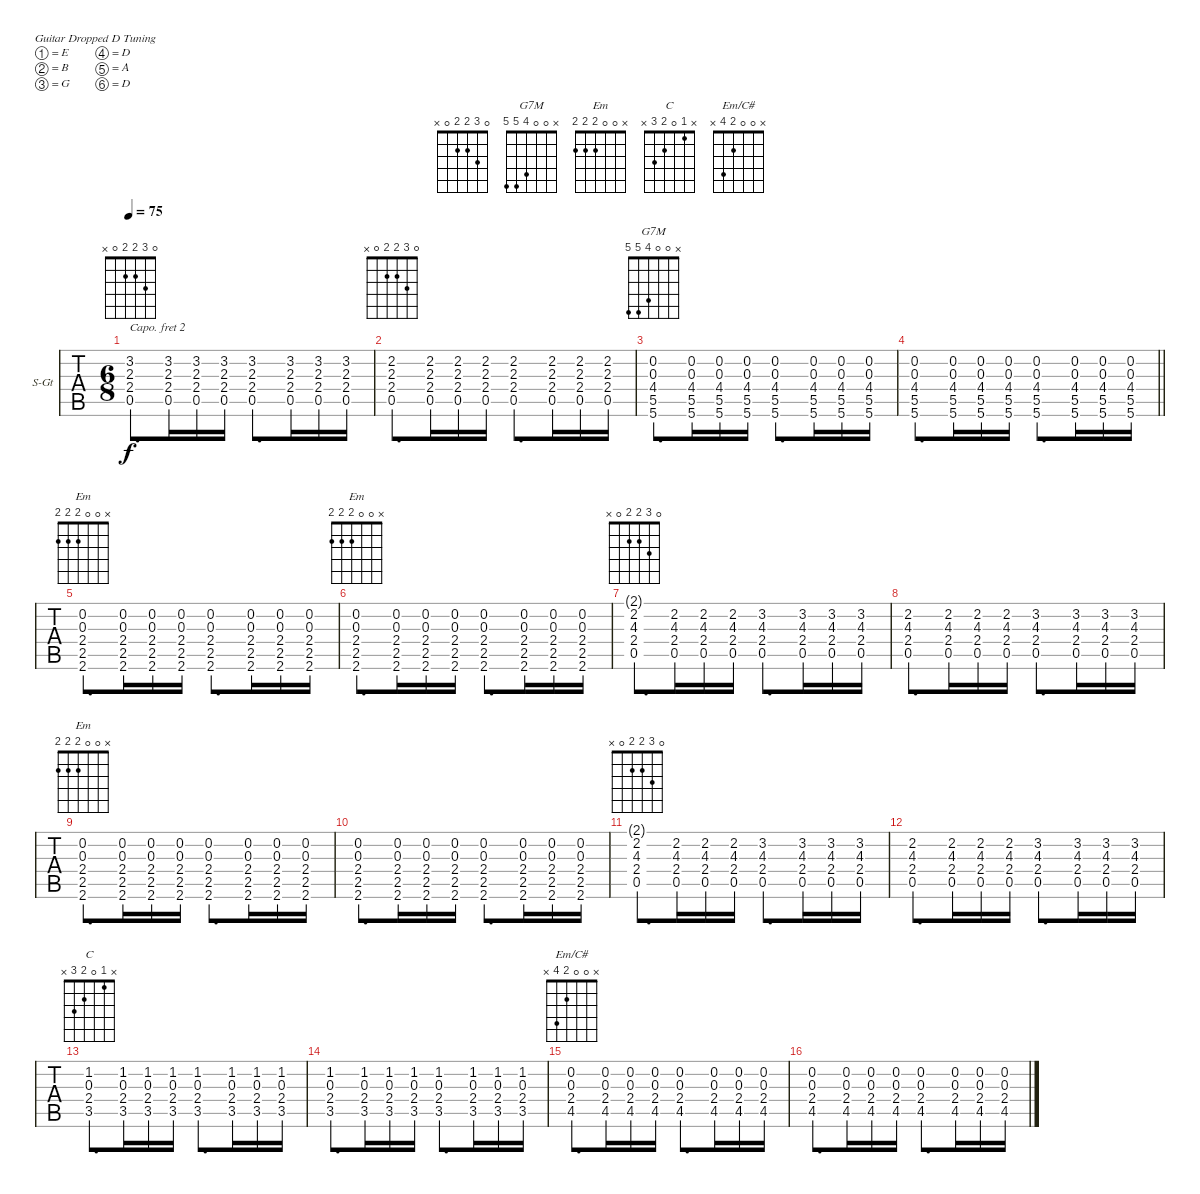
\bracketExtendMode groupsimilarinstruments
\firstSystemTrackNameOrientation horizontal
\otherSystemsTrackNameOrientation horizontal
\chordDiagramsInScore
\track ("Spoor 1" "S-Gt") {instrument acousticguitarsteel}
\staff {tabs}
\capo 2
\tuning (E4 B3 G3 D3 A2 D2)
\chord ("" 0 2 2 2 0 x)
\chord ("G7M" x 0 0 4 5 5)
\chord ("" 0 2 4 2 0 x)
\chord ("" 0 3 2 2 0 x)
\chord ("Em" x 0 0 2 2 2)
\chord ("C" x 1 0 2 3 x)
\chord ("Em/C#" x 0 0 2 4 x)
\ts (6 8)
\tempo 75
\clef g2
\ks c
(3.2 2.3 2.4 0.5).8{d ch "" dy f} (3.2 2.3 2.4 0.5).16 (3.2 2.3 2.4 0.5).16 (3.2 2.3 2.4 0.5).16 (3.2 2.3 2.4 0.5).8{d} (3.2 2.3 2.4 0.5).16 (3.2 2.3 2.4 0.5).16 (3.2 2.3 2.4 0.5).16 |
(2.2 2.3 2.4 0.5).8{d ch ""} (2.2 2.3 2.4 0.5).16 (2.2 2.3 2.4 0.5).16 (2.2 2.3 2.4 0.5).16 (2.2 2.3 2.4 0.5).8{d} (2.2 2.3 2.4 0.5).16 (2.2 2.3 2.4 0.5).16 (2.2 2.3 2.4 0.5).16 |
(0.2 0.3 4.4 5.5 5.6).8{d ch "G7M"} (0.2 0.3 4.4 5.5 5.6).16 (0.2 0.3 4.4 5.5 5.6).16 (0.2 0.3 4.4 5.5 5.6).16 (0.2 0.3 4.4 5.5 5.6).8{d} (0.2 0.3 4.4 5.5 5.6).16 (0.2 0.3 4.4 5.5 5.6).16 (0.2 0.3 4.4 5.5 5.6).16 |
\barLineRight lightlight
(0.2 0.3 4.4 5.5 5.6).8{d} (0.2 0.3 4.4 5.5 5.6).16 (0.2 0.3 4.4 5.5 5.6).16 (0.2 0.3 4.4 5.5 5.6).16 (0.2 0.3 4.4 5.5 5.6).8{d} (0.2 0.3 4.4 5.5 5.6).16 (0.2 0.3 4.4 5.5 5.6).16 (0.2 0.3 4.4 5.5 5.6).16 |
(0.2 0.3 2.4 2.5 2.6).8{d ch "Em"} (0.2 0.3 2.4 2.5 2.6).16 (0.2 0.3 2.4 2.5 2.6).16 (0.2 0.3 2.4 2.5 2.6).16 (0.2 0.3 2.4 2.5 2.6).8{d} (0.2 0.3 2.4 2.5 2.6).16 (0.2 0.3 2.4 2.5 2.6).16 (0.2 0.3 2.4 2.5 2.6).16 |
(0.2 0.3 2.4 2.5 2.6).8{d ch "Em"} (0.2 0.3 2.4 2.5 2.6).16 (0.2 0.3 2.4 2.5 2.6).16 (0.2 0.3 2.4 2.5 2.6).16 (0.2 0.3 2.4 2.5 2.6).8{d} (0.2 0.3 2.4 2.5 2.6).16 (0.2 0.3 2.4 2.5 2.6).16 (0.2 0.3 2.4 2.5 2.6).16 |
(2.1{g} 2.2 4.3 2.4 0.5).8{d ch ""} (2.2 4.3 2.4 0.5).16 (2.2 4.3 2.4 0.5).16 (2.2 4.3 2.4 0.5).16 (3.2 4.3 2.4 0.5).8{d} (3.2 4.3 2.4 0.5).16 (3.2 4.3 2.4 0.5).16 (3.2 4.3 2.4 0.5).16 |
(2.2 4.3 2.4 0.5).8{d} (2.2 4.3 2.4 0.5).16 (2.2 4.3 2.4 0.5).16 (2.2 4.3 2.4 0.5).16 (3.2 4.3 2.4 0.5).8{d} (3.2 4.3 2.4 0.5).16 (3.2 4.3 2.4 0.5).16 (3.2 4.3 2.4 0.5).16 |
(0.2 0.3 2.4 2.5 2.6).8{d ch "Em"} (0.2 0.3 2.4 2.5 2.6).16 (0.2 0.3 2.4 2.5 2.6).16 (0.2 0.3 2.4 2.5 2.6).16 (0.2 0.3 2.4 2.5 2.6).8{d} (0.2 0.3 2.4 2.5 2.6).16 (0.2 0.3 2.4 2.5 2.6).16 (0.2 0.3 2.4 2.5 2.6).16 |
(0.2 0.3 2.4 2.5 2.6).8{d} (0.2 0.3 2.4 2.5 2.6).16 (0.2 0.3 2.4 2.5 2.6).16 (0.2 0.3 2.4 2.5 2.6).16 (0.2 0.3 2.4 2.5 2.6).8{d} (0.2 0.3 2.4 2.5 2.6).16 (0.2 0.3 2.4 2.5 2.6).16 (0.2 0.3 2.4 2.5 2.6).16 |
(2.1{g} 2.2 4.3 2.4 0.5).8{d ch ""} (2.2 4.3 2.4 0.5).16 (2.2 4.3 2.4 0.5).16 (2.2 4.3 2.4 0.5).16 (3.2 4.3 2.4 0.5).8{d} (3.2 4.3 2.4 0.5).16 (3.2 4.3 2.4 0.5).16 (3.2 4.3 2.4 0.5).16 |
(2.2 4.3 2.4 0.5).8{d} (2.2 4.3 2.4 0.5).16 (2.2 4.3 2.4 0.5).16 (2.2 4.3 2.4 0.5).16 (3.2 4.3 2.4 0.5).8{d} (3.2 4.3 2.4 0.5).16 (3.2 4.3 2.4 0.5).16 (3.2 4.3 2.4 0.5).16 |
(1.2 0.3 2.4 3.5).8{d ch "C"} (1.2 0.3 2.4 3.5).16 (1.2 0.3 2.4 3.5).16 (1.2 0.3 2.4 3.5).16 (1.2 0.3 2.4 3.5).8{d} (1.2 0.3 2.4 3.5).16 (1.2 0.3 2.4 3.5).16 (1.2 0.3 2.4 3.5).16 |
(1.2 0.3 2.4 3.5).8{d} (1.2 0.3 2.4 3.5).16 (1.2 0.3 2.4 3.5).16 (1.2 0.3 2.4 3.5).16 (1.2 0.3 2.4 3.5).8{d} (1.2 0.3 2.4 3.5).16 (1.2 0.3 2.4 3.5).16 (1.2 0.3 2.4 3.5).16 |
(0.2 0.3 2.4 4.5).8{d ch "Em/C#"} (0.2 0.3 2.4 4.5).16 (0.2 0.3 2.4 4.5).16 (0.2 0.3 2.4 4.5).16 (0.2 0.3 2.4 4.5).8{d} (0.2 0.3 2.4 4.5).16 (0.2 0.3 2.4 4.5).16 (0.2 0.3 2.4 4.5).16 |
(0.2 0.3 2.4 4.5).8{d} (0.2 0.3 2.4 4.5).16 (0.2 0.3 2.4 4.5).16 (0.2 0.3 2.4 4.5).16 (0.2 0.3 2.4 4.5).8{d} (0.2 0.3 2.4 4.5).16 (0.2 0.3 2.4 4.5).16 (0.2 0.3 2.4 4.5).16
